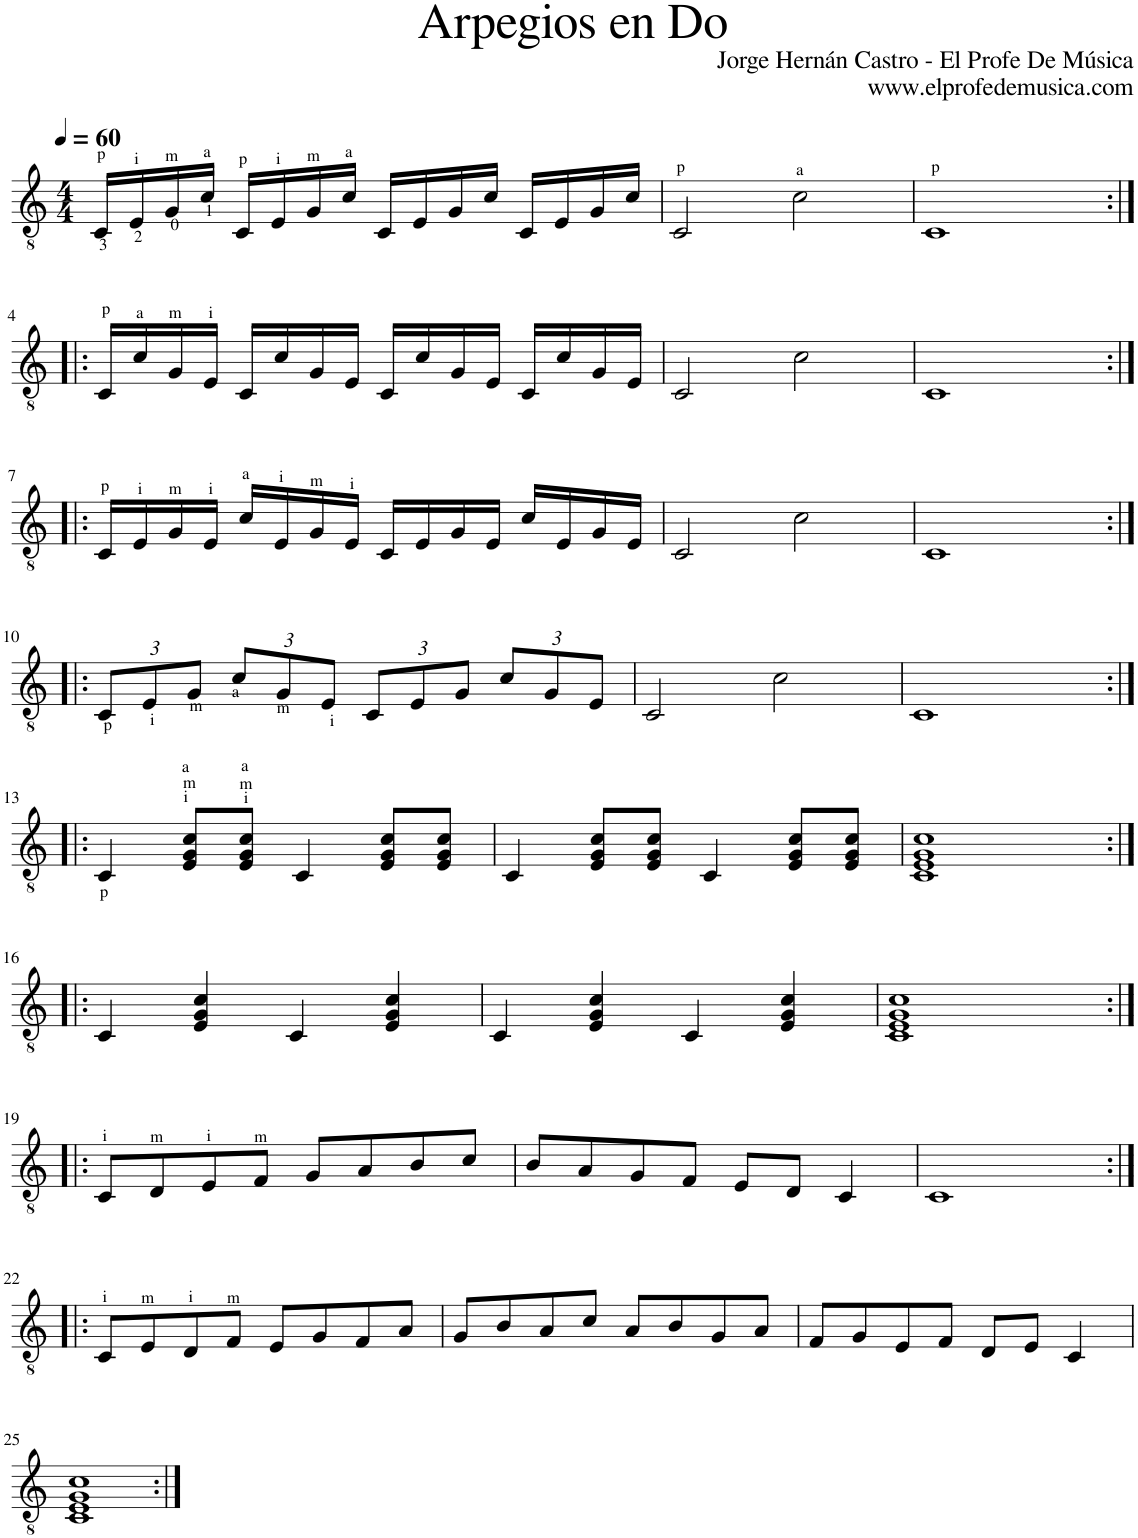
**kern
*part1
*staff1
*I"Guitarra clásica
*I'Guit.
*clefGv2
*k[]
*M4/4
*MM60
=1
16C/LL
16E/
16G/
16c/JJ
16C/LL
16E/
16G/
16c/JJ
16C/LL
16E/
16G/
16c/JJ
16C/LL
16E/
16G/
16c/JJ
=2
2C/
2c\
=3
1C
!!LO:LB:g=z
=4:|!|:
16C/LL
16c/
16G/
16E/JJ
16C/LL
16c/
16G/
16E/JJ
16C/LL
16c/
16G/
16E/JJ
16C/LL
16c/
16G/
16E/JJ
=5
2C/
2c\
=6
1C
!!LO:LB:g=z
=7:|!|:
16C/LL
16E/
16G/
16E/JJ
16c/LL
16E/
16G/
16E/JJ
16C/LL
16E/
16G/
16E/JJ
16c/LL
16E/
16G/
16E/JJ
=8
2C/
2c\
=9
1C
!!LO:LB:g=z
=10:|!|:
*Xbrackettup
12C/L
12E/
12G/J
12c/L
12G/
12E/J
12C/L
12E/
12G/J
12c/L
12G/
12E/J
=11
2C/
2c\
=12
1C
!!LO:LB:g=z
=13:|!|:
4C/
8E/ 8G/ 8c/L
8E/ 8G/ 8c/J
4C/
8E/ 8G/ 8c/L
8E/ 8G/ 8c/J
=14
4C/
8E/ 8G/ 8c/L
8E/ 8G/ 8c/J
4C/
8E/ 8G/ 8c/L
8E/ 8G/ 8c/J
=15
1C 1E 1G 1c
!!LO:LB:g=z
=16:|!|:
4C/
4E/ 4G/ 4c/
4C/
4E/ 4G/ 4c/
=17
4C/
4E/ 4G/ 4c/
4C/
4E/ 4G/ 4c/
=18
1C 1E 1G 1c
!!LO:LB:g=z
=19:|!|:
8C/L
8D/
8E/
8F/J
8G/L
8A/
8B/
8c/J
=20
8B/L
8A/
8G/
8F/J
8E/L
8D/J
4C/
=21
1C
!!LO:LB:g=z
=22:|!|:
8C/L
8E/
8D/
8F/J
8E/L
8G/
8F/
8A/J
=23
8G/L
8B/
8A/
8c/J
8A/L
8B/
8G/
8A/J
=24
8F/L
8G/
8E/
8F/J
8D/L
8E/J
4C/
!!LO:LB:g=z
=25
1C 1E 1G 1c
=:|!
*-
